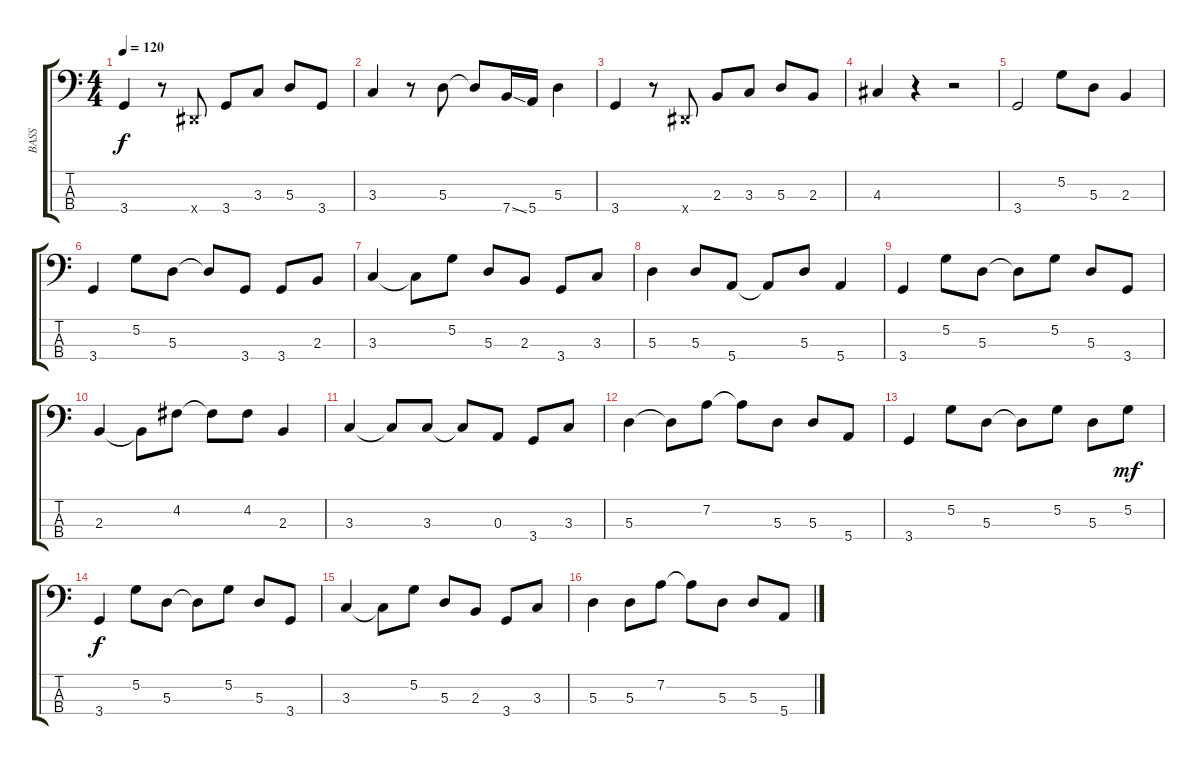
\track ("BASS" "BASS") {instrument electricbassfinger}
\staff {score tabs}
\tuning (G2 D2 A1 E1) {hide}
\ts (4 4)
\tempo 120
\clef f4
\ks c
3.4.4{dy f} r.8 -1.4{x}.8 3.4.8 3.3.8 5.3.8 3.4.8 |
3.3.4 r.8 5.3.8 5.3{t}.8 7.4{ss}.16 5.4.16 5.3.4 |
3.4.4 r.8 -1.4{x}.8 2.3.8 3.3.8 5.3.8 2.3.8 |
4.3.4 r.4 r.2 |
3.4.2 5.2.8 5.3.8 2.3.4 |
3.4.4 5.2.8 5.3.8 5.3{t}.8 3.4.8 3.4.8 2.3.8 |
3.3.4 3.3{t}.8 5.2.8 5.3.8 2.3.8 3.4.8 3.3.8 |
5.3.4 5.3.8 5.4.8 5.4{t}.8 5.3.8 5.4.4 |
3.4.4 5.2.8 5.3.8 5.3{t}.8 5.2.8 5.3.8 3.4.8 |
2.3.4 2.3{t}.8 4.2.8 4.2{t}.8 4.2.8 2.3.4 |
3.3.4 3.3{t}.8 3.3.8 3.3{t}.8 0.3.8 3.4.8 3.3.8 |
5.3.4 5.3{t}.8 7.2.8 7.2{t}.8 5.3.8 5.3.8 5.4.8 |
3.4.4 5.2.8 5.3.8 5.3{t}.8 5.2.8 5.3.8 5.2.8{dy mf} |
3.4.4{dy f} 5.2.8 5.3.8 5.3{t}.8 5.2.8 5.3.8 3.4.8 |
3.3.4 3.3{t}.8 5.2.8 5.3.8 2.3.8 3.4.8 3.3.8 |
5.3.4 5.3.8 7.2.8 7.2{t}.8 5.3.8 5.3.8 5.4.8
